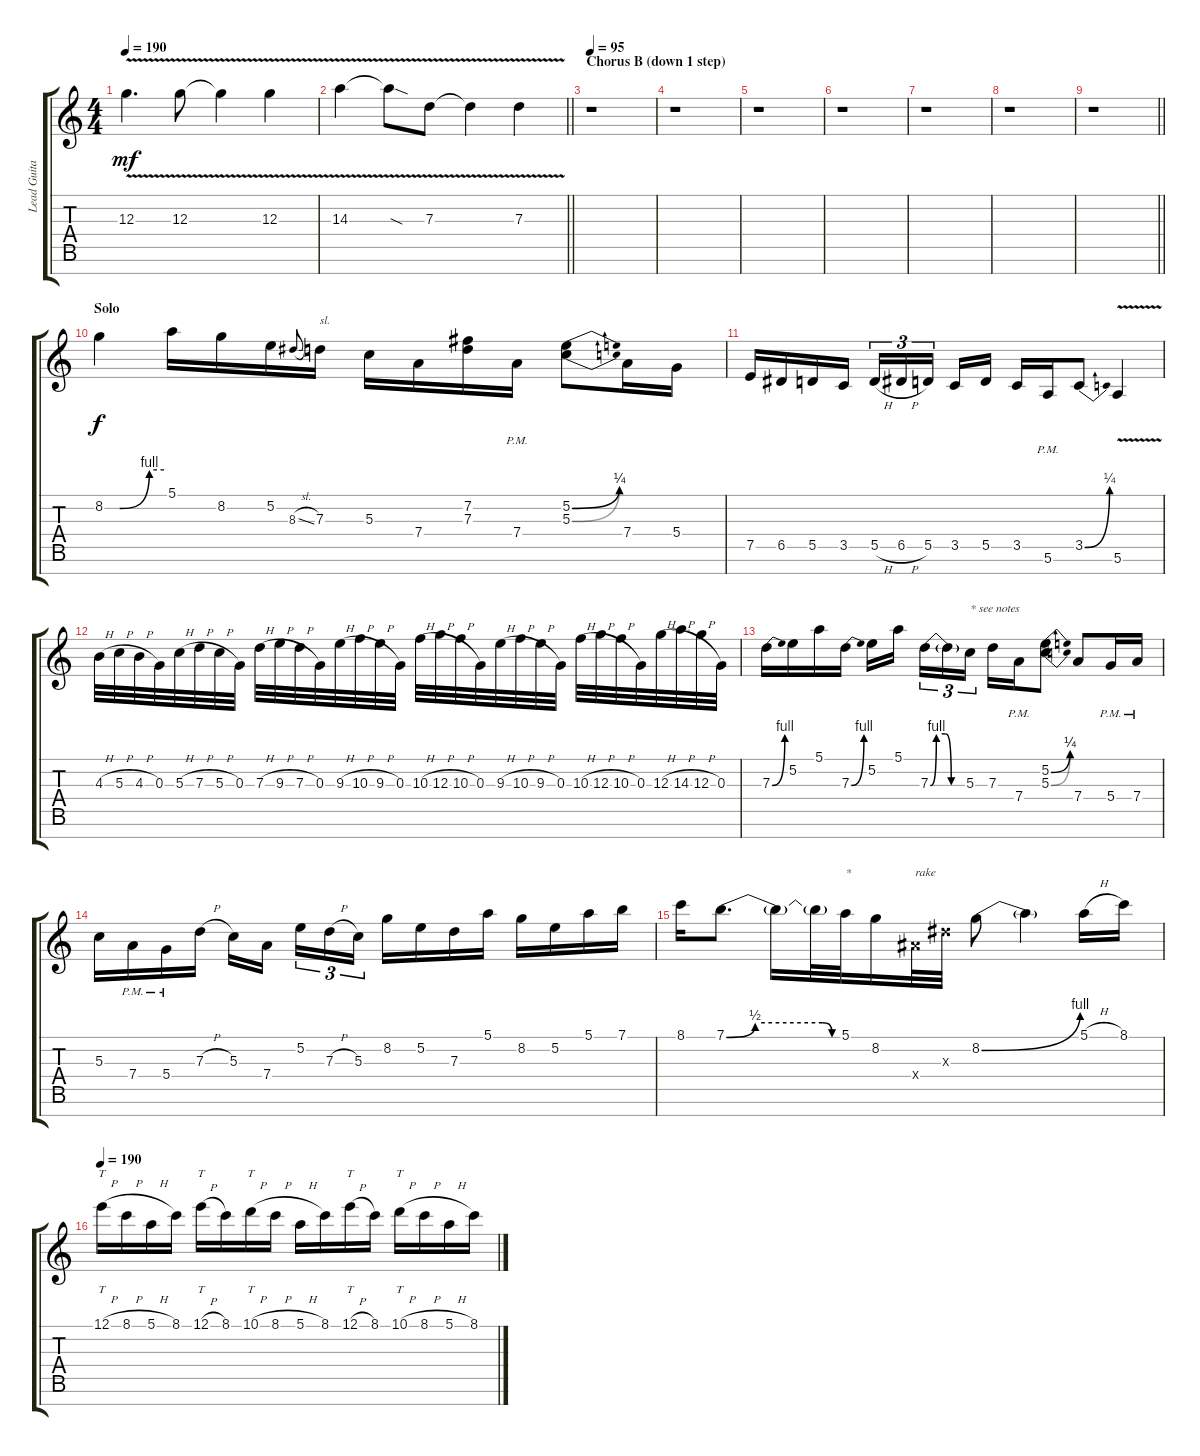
\track ("Lead Guitar" "Lead Guita") {instrument distortionguitar}
\staff {score tabs}
\tuning (E4 B3 G3 D3 A2 E2 B1) {hide}
\ts (4 4)
\tempo 190
\clef g2
\ks c
12.3{v}.4{d dy mf} 12.3{v}.8 12.3{t}.4 12.3{v}.4 |
\barLineRight lightlight
14.3{v}.4 14.3{sod t}.8 7.3{v}.8 7.3{t}.4 7.3{v}.4 |
\section ("" "Chorus B (down 1 step)")
\tempo 95
r.1 |
r.1 |
r.1 |
r.1 |
r.1 |
r.1 |
\barLineRight lightlight
r.1 |
\section ("" "Solo")
8.2{be (custom 0 0 15 0 45 4 60 4)}.4{dy f volume 16 balance 8} 5.1.16 8.2.16 5.2.16 8.3{sl}.8{gr onbeat} 7.3.16{txt "sl."} 5.3.16 7.4.16 (7.2 7.3).16 7.4{pm}.16 (5.2{be (bend 0 0 60 1)} 5.3{be (bend 0 0 60 1)}).8 7.4.16 5.4.16 |
7.5.16 6.5.16 5.5.16 3.5.16 5.5{h}.16{tu (3 2)} 6.5{h}.16{tu (3 2)} 5.5.16{tu (3 2) beam splitsecondary} 3.5.16 5.5.16 3.5.16 5.6{pm}.16 3.5{be (bend 0 0 60 1)}.8 5.6{v}.4 |
4.3{h}.32 5.3{h}.32 4.3{h}.32 0.3.32 5.3{h}.32 7.3{h}.32 5.3{h}.32 0.3.32 7.3{h}.32 9.3{h}.32 7.3{h}.32 0.3.32 9.3{h}.32 10.3{h}.32 9.3{h}.32 0.3.32 10.3{h}.32 12.3{h}.32 10.3{h}.32 0.3.32 9.3{h}.32 10.3{h}.32 9.3{h}.32 0.3.32 10.3{h}.32 12.3{h}.32 10.3{h}.32 0.3.32 12.3{h}.32 14.3{h}.32 12.3{h}.32 0.3.32 |
7.3{be (bend 0 0 60 4)}.16 5.2.16 5.1.16 7.3{be (bend 0 0 60 4)}.16 5.2.16 5.1.16{beam splitsecondary} 7.3{be (custom 0 0 10 4 25 4 35 0 60 0)}.16{tu (3 2)} 7.3{t}.16{tu (3 2)} 5.3.16{tu (3 2) txt "* see notes"} 7.3.16 7.4{pm}.16 (5.2{be (bend 0 0 60 1)} 5.3{be (bend 0 0 60 1)}).8 7.4.8 5.4{pm}.16 7.4{pm}.16 |
5.3.16 7.4{pm}.16 5.4{pm}.16 7.3{h}.16 5.3.16 7.4.16{beam splitsecondary} 5.2.16{tu (3 2)} 7.3{h}.16{tu (3 2)} 5.3.16{tu (3 2)} 8.2.16 5.2.16 7.3.16 5.1.16 8.2.16 5.2.16 5.1.16 7.1.16 |
8.1.16 7.1{be (custom 0 0 15 2 50 2 55 0 60 0)}.8{d} 7.1{t}.16 7.1{t}.32 5.1.32{txt "*"} 8.2.16 8.4{x}.32{txt "rake"} 8.3{x}.32 8.2{be (bend 0 0 60 4)}.8 8.2{t}.4 5.1{h}.16 8.1.16 |
\tempo 190
12.1{h}.16{tt} 8.1{h}.16 5.1{h}.16 8.1.16 12.1{h}.16{tt} 8.1.16 10.1{h}.16{tt} 8.1{h}.16 5.1{h}.16 8.1.16 12.1{h}.16{tt} 8.1.16 10.1{h}.16{tt} 8.1{h}.16 5.1{h}.16 8.1.16
